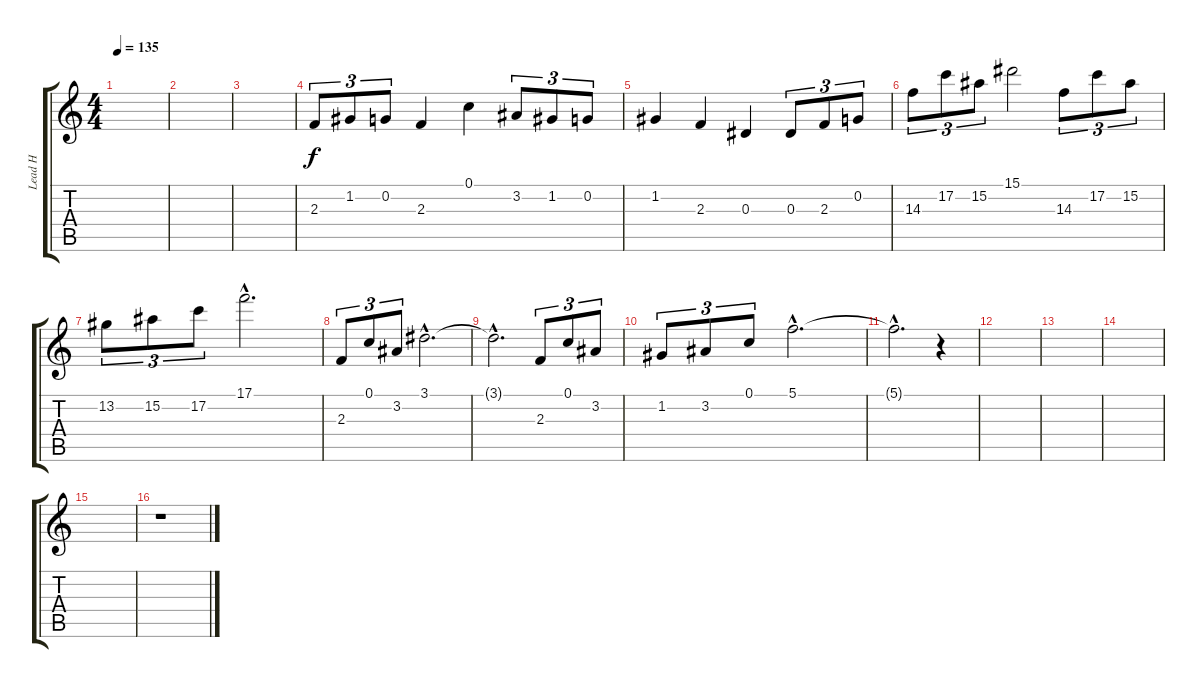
\track ("Lead H" "Lead H") {instrument overdrivenguitar}
\staff {score tabs}
\tuning (C4 G3 Eb3 Bb2 F2 C2) {hide}
\ts (4 4)
\tempo 135
\clef g2
\ks c
|
|
|
2.3.8{tu (3 2)} 1.2.8{tu (3 2)} 0.2.8{tu (3 2)} 2.3.4 0.1.4 3.2.8{tu (3 2)} 1.2.8{tu (3 2)} 0.2.8{tu (3 2)} |
1.2.4 2.3.4 0.3.4 0.3.8{tu (3 2)} 2.3.8{tu (3 2)} 0.2.8{tu (3 2)} |
14.3.8{tu (3 2)} 17.2.8{tu (3 2)} 15.2.8{tu (3 2)} 15.1.2 14.3.8{tu (3 2)} 17.2.8{tu (3 2)} 15.2.8{tu (3 2)} |
13.2.8{tu (3 2)} 15.2.8{tu (3 2)} 17.2.8{tu (3 2)} 17.1{hac}.2{d} |
2.3.8{tu (3 2)} 0.1.8{tu (3 2)} 3.2.8{tu (3 2)} 3.1{hac}.2{d} |
3.1{hac t}.2{d} 2.3.8{tu (3 2)} 0.1.8{tu (3 2)} 3.2.8{tu (3 2)} |
1.2.8{tu (3 2)} 3.2.8{tu (3 2)} 0.1.8{tu (3 2)} 5.1{hac}.2{d} |
5.1{hac t}.2{d} r.4 |
|
|
|
|
r.1
